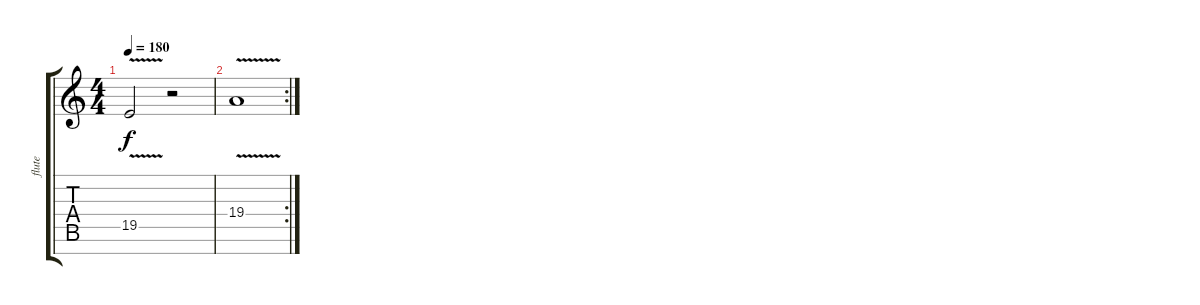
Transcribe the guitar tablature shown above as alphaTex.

\track ("flute" "flute") {instrument flute}
\staff {score tabs}
\tuning (E4 B3 G3 D3 A2 E2 B1) {hide}
\ts (4 4)
\tempo 180
\clef g2
\ks c
19.5{v}.2{dy f} r.2 |
\rc 2
19.4{v}.1
